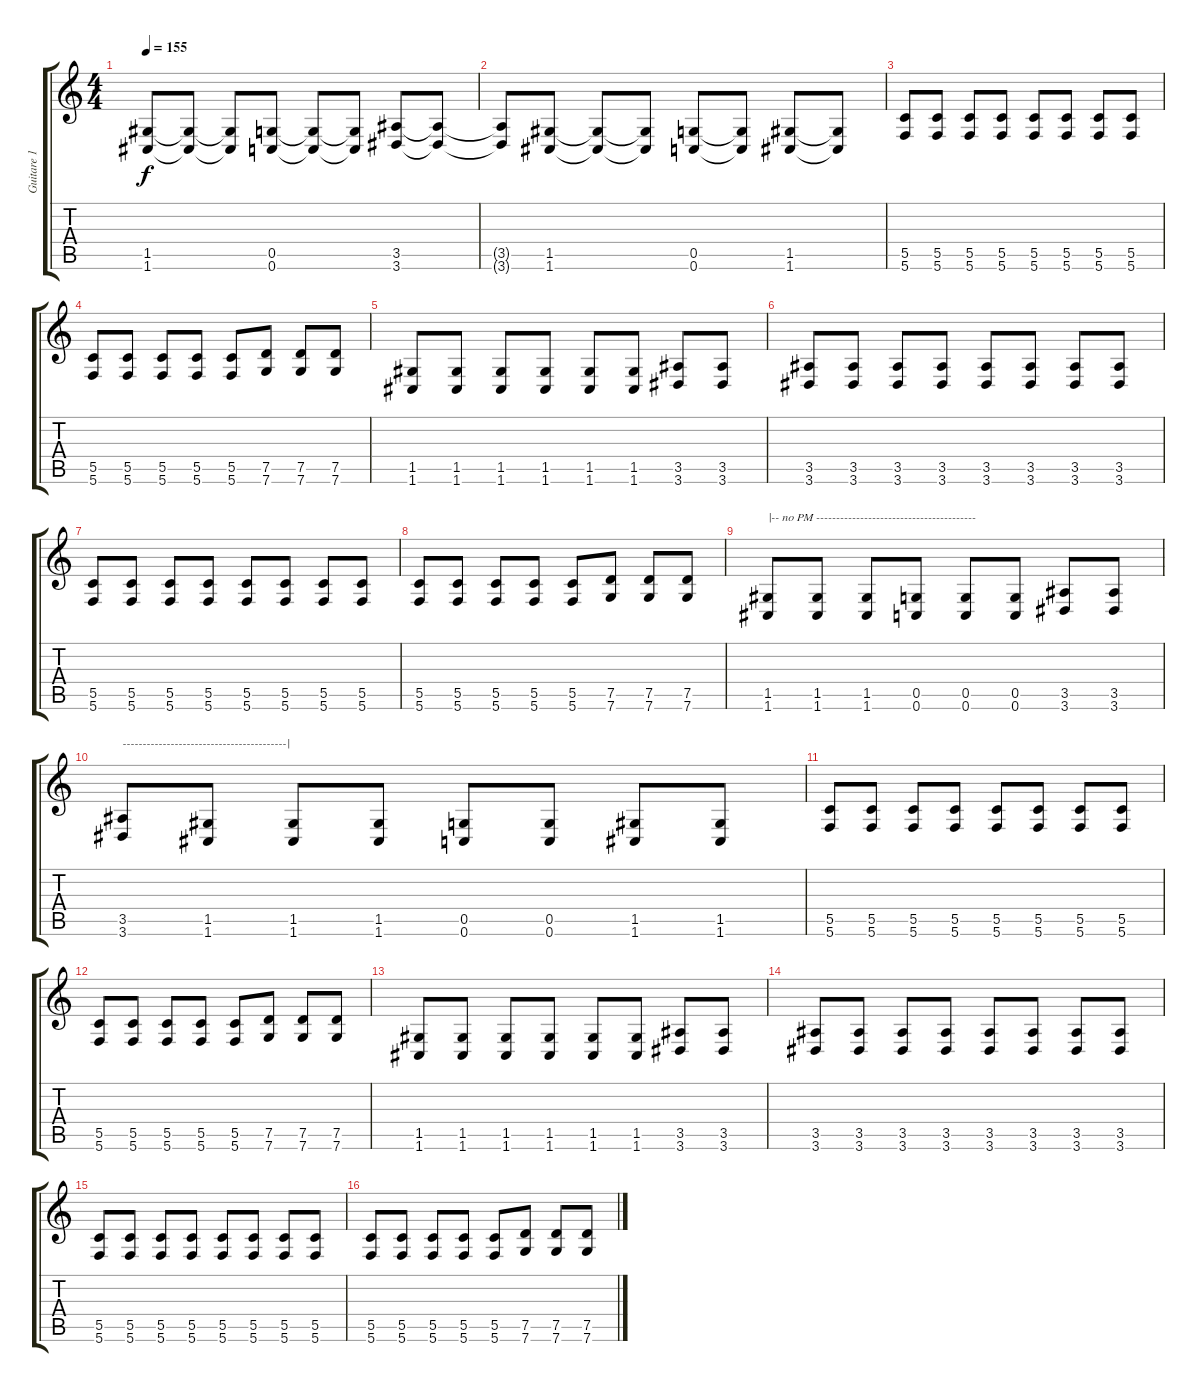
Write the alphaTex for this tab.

\track ("Guitare 1" "Guitare 1") {instrument distortionguitar}
\staff {score tabs}
\tuning (D4 A3 F3 C3 G2 C2) {hide}
\ts (4 4)
\section ("" "")
\tempo 155
\clef g2
\ks c
(1.5 1.6).8{dy f} (1.5{t} 1.6{t}).8 (1.5{t} 1.6{t}).8 (0.5 0.6).8 (0.5{t} 0.6{t}).8 (0.5{t} 0.6{t}).8 (3.5 3.6).8 (3.5{t} 3.6{t}).8 |
(3.5{t} 3.6{t}).8 (1.5 1.6).8 (1.5{t} 1.6{t}).8 (1.5{t} 1.6{t}).8 (0.5 0.6).8 (0.5{t} 0.6{t}).8 (1.5 1.6).8 (1.5{t} 1.6{t}).8 |
\section ("" "")
(5.5 5.6).8 (5.5 5.6).8 (5.5 5.6).8 (5.5 5.6).8 (5.5 5.6).8 (5.5 5.6).8 (5.5 5.6).8 (5.5 5.6).8 |
(5.5 5.6).8 (5.5 5.6).8 (5.5 5.6).8 (5.5 5.6).8 (5.5 5.6).8 (7.5 7.6).8 (7.5 7.6).8 (7.5 7.6).8 |
(1.5 1.6).8 (1.5 1.6).8 (1.5 1.6).8 (1.5 1.6).8 (1.5 1.6).8 (1.5 1.6).8 (3.5 3.6).8 (3.5 3.6).8 |
(3.5 3.6).8 (3.5 3.6).8 (3.5 3.6).8 (3.5 3.6).8 (3.5 3.6).8 (3.5 3.6).8 (3.5 3.6).8 (3.5 3.6).8 |
(5.5 5.6).8 (5.5 5.6).8 (5.5 5.6).8 (5.5 5.6).8 (5.5 5.6).8 (5.5 5.6).8 (5.5 5.6).8 (5.5 5.6).8 |
(5.5 5.6).8 (5.5 5.6).8 (5.5 5.6).8 (5.5 5.6).8 (5.5 5.6).8 (7.5 7.6).8 (7.5 7.6).8 (7.5 7.6).8 |
(1.5 1.6).8{txt "|-- no PM ----------------------------------------"} (1.5 1.6).8 (1.5 1.6).8 (0.5 0.6).8 (0.5 0.6).8 (0.5 0.6).8 (3.5 3.6).8 (3.5 3.6).8 |
(3.5 3.6).8{txt "-----------------------------------------|"} (1.5 1.6).8 (1.5 1.6).8 (1.5 1.6).8 (0.5 0.6).8 (0.5 0.6).8 (1.5 1.6).8 (1.5 1.6).8 |
(5.5 5.6).8 (5.5 5.6).8 (5.5 5.6).8 (5.5 5.6).8 (5.5 5.6).8 (5.5 5.6).8 (5.5 5.6).8 (5.5 5.6).8 |
(5.5 5.6).8 (5.5 5.6).8 (5.5 5.6).8 (5.5 5.6).8 (5.5 5.6).8 (7.5 7.6).8 (7.5 7.6).8 (7.5 7.6).8 |
(1.5 1.6).8 (1.5 1.6).8 (1.5 1.6).8 (1.5 1.6).8 (1.5 1.6).8 (1.5 1.6).8 (3.5 3.6).8 (3.5 3.6).8 |
(3.5 3.6).8 (3.5 3.6).8 (3.5 3.6).8 (3.5 3.6).8 (3.5 3.6).8 (3.5 3.6).8 (3.5 3.6).8 (3.5 3.6).8 |
(5.5 5.6).8 (5.5 5.6).8 (5.5 5.6).8 (5.5 5.6).8 (5.5 5.6).8 (5.5 5.6).8 (5.5 5.6).8 (5.5 5.6).8 |
(5.5 5.6).8 (5.5 5.6).8 (5.5 5.6).8 (5.5 5.6).8 (5.5 5.6).8 (7.5 7.6).8 (7.5 7.6).8 (7.5 7.6).8
